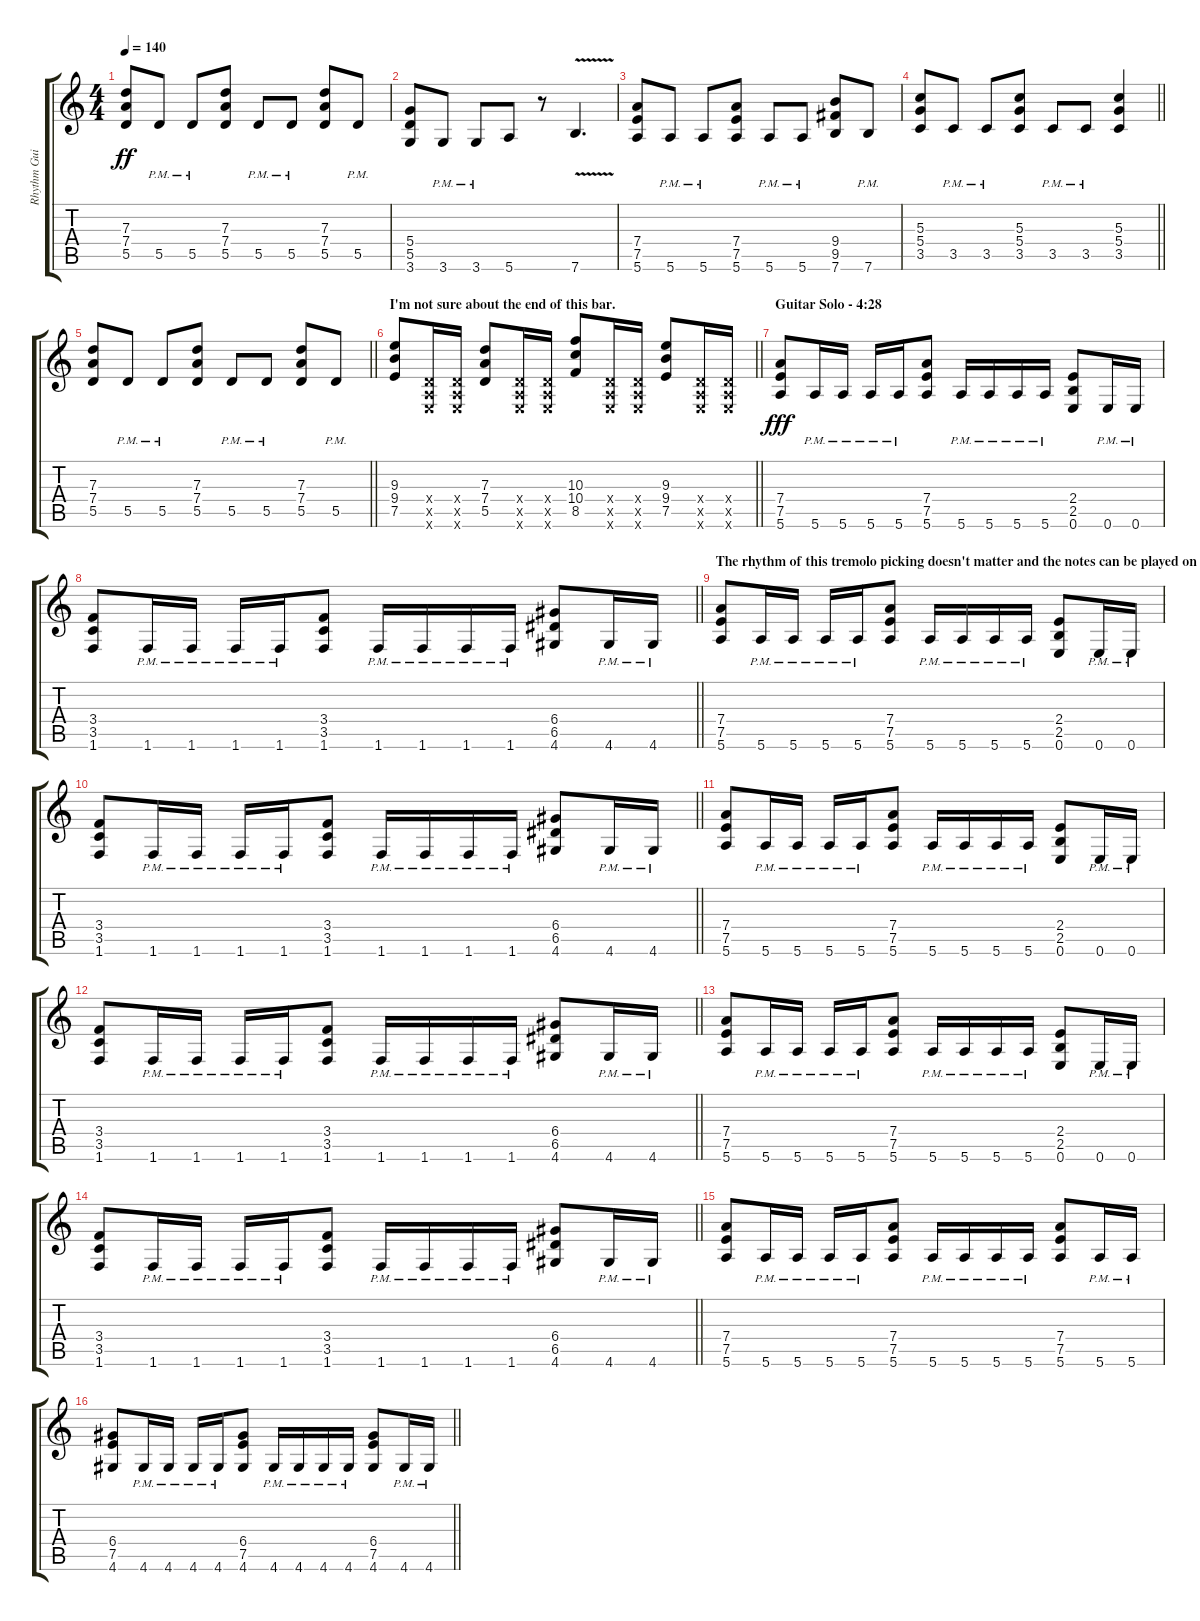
\track ("Rhythm Guitar 2" "Rhythm Gui") {instrument distortionguitar}
\staff {score tabs}
\tuning (E4 B3 G3 D3 A2 E2) {hide}
\ts (4 4)
\tempo 140
\clef g2
\ks c
(7.3 7.4 5.5).8{dy ff} 5.5{pm}.8 5.5{pm}.8 (7.3 7.4 5.5).8 5.5{pm}.8 5.5{pm}.8 (7.3 7.4 5.5).8 5.5{pm}.8 |
(5.4 5.5 3.6).8 3.6{pm}.8 3.6{pm}.8 5.6.8 r.8 7.6{v}.4{d} |
(7.4 7.5 5.6).8 5.6{pm}.8 5.6{pm}.8 (7.4 7.5 5.6).8 5.6{pm}.8 5.6{pm}.8 (9.4 9.5 7.6).8 7.6{pm}.8 |
\barLineRight lightlight
(5.3 5.4 3.5).8 3.5{pm}.8 3.5{pm}.8 (5.3 5.4 3.5).8 3.5{pm}.8 3.5{pm}.8 (5.3 5.4 3.5).4 |
\barLineRight lightlight
(7.3 7.4 5.5).8 5.5{pm}.8 5.5{pm}.8 (7.3 7.4 5.5).8 5.5{pm}.8 5.5{pm}.8 (7.3 7.4 5.5).8 5.5{pm}.8 |
\section ("" "I'm not sure about the end of this bar.")
\barLineRight lightlight
(9.3 9.4 7.5).8 (0.4{x} 0.5{x} 0.6{x}).16 (0.4{x} 0.5{x} 0.6{x}).16 (7.3 7.4 5.5).8 (0.4{x} 0.5{x} 0.6{x}).16 (0.4{x} 0.5{x} 0.6{x}).16 (10.3 10.4 8.5).8 (0.4{x} 0.5{x} 0.6{x}).16 (0.4{x} 0.5{x} 0.6{x}).16 (9.3 9.4 7.5).8 (0.4{x} 0.5{x} 0.6{x}).16 (0.4{x} 0.5{x} 0.6{x}).16 |
\section ("" "Guitar Solo - 4:28")
(7.4 7.5 5.6).8{dy fff} 5.6{pm}.16 5.6{pm}.16 5.6{pm}.16 5.6{pm}.16 (7.4 7.5 5.6).8 5.6{pm}.16 5.6{pm}.16 5.6{pm}.16 5.6{pm}.16 (2.4 2.5 0.6).8 0.6{pm}.16 0.6{pm}.16 |
\barLineRight lightlight
(3.4 3.5 1.6).8 1.6{pm}.16 1.6{pm}.16 1.6{pm}.16 1.6{pm}.16 (3.4 3.5 1.6).8 1.6{pm}.16 1.6{pm}.16 1.6{pm}.16 1.6{pm}.16 (6.4 6.5 4.6).8 4.6{pm}.16 4.6{pm}.16 |
\section ("" "The rhythm of this tremolo picking doesn't matter and the notes can be played on different strings.")
(7.4 7.5 5.6).8 5.6{pm}.16 5.6{pm}.16 5.6{pm}.16 5.6{pm}.16 (7.4 7.5 5.6).8 5.6{pm}.16 5.6{pm}.16 5.6{pm}.16 5.6{pm}.16 (2.4 2.5 0.6).8 0.6{pm}.16 0.6{pm}.16 |
\barLineRight lightlight
(3.4 3.5 1.6).8 1.6{pm}.16 1.6{pm}.16 1.6{pm}.16 1.6{pm}.16 (3.4 3.5 1.6).8 1.6{pm}.16 1.6{pm}.16 1.6{pm}.16 1.6{pm}.16 (6.4 6.5 4.6).8 4.6{pm}.16 4.6{pm}.16 |
(7.4 7.5 5.6).8 5.6{pm}.16 5.6{pm}.16 5.6{pm}.16 5.6{pm}.16 (7.4 7.5 5.6).8 5.6{pm}.16 5.6{pm}.16 5.6{pm}.16 5.6{pm}.16 (2.4 2.5 0.6).8 0.6{pm}.16 0.6{pm}.16 |
\barLineRight lightlight
(3.4 3.5 1.6).8 1.6{pm}.16 1.6{pm}.16 1.6{pm}.16 1.6{pm}.16 (3.4 3.5 1.6).8 1.6{pm}.16 1.6{pm}.16 1.6{pm}.16 1.6{pm}.16 (6.4 6.5 4.6).8 4.6{pm}.16 4.6{pm}.16 |
(7.4 7.5 5.6).8 5.6{pm}.16 5.6{pm}.16 5.6{pm}.16 5.6{pm}.16 (7.4 7.5 5.6).8 5.6{pm}.16 5.6{pm}.16 5.6{pm}.16 5.6{pm}.16 (2.4 2.5 0.6).8 0.6{pm}.16 0.6{pm}.16 |
\barLineRight lightlight
(3.4 3.5 1.6).8 1.6{pm}.16 1.6{pm}.16 1.6{pm}.16 1.6{pm}.16 (3.4 3.5 1.6).8 1.6{pm}.16 1.6{pm}.16 1.6{pm}.16 1.6{pm}.16 (6.4 6.5 4.6).8 4.6{pm}.16 4.6{pm}.16 |
(7.4 7.5 5.6).8 5.6{pm}.16 5.6{pm}.16 5.6{pm}.16 5.6{pm}.16 (7.4 7.5 5.6).8 5.6{pm}.16 5.6{pm}.16 5.6{pm}.16 5.6{pm}.16 (7.4 7.5 5.6).8 5.6{pm}.16 5.6{pm}.16 |
\barLineRight lightlight
(6.4 7.5 4.6).8 4.6{pm}.16 4.6{pm}.16 4.6{pm}.16 4.6{pm}.16 (6.4 7.5 4.6).8 4.6{pm}.16 4.6{pm}.16 4.6{pm}.16 4.6{pm}.16 (6.4 7.5 4.6).8 4.6{pm}.16 4.6{pm}.16
